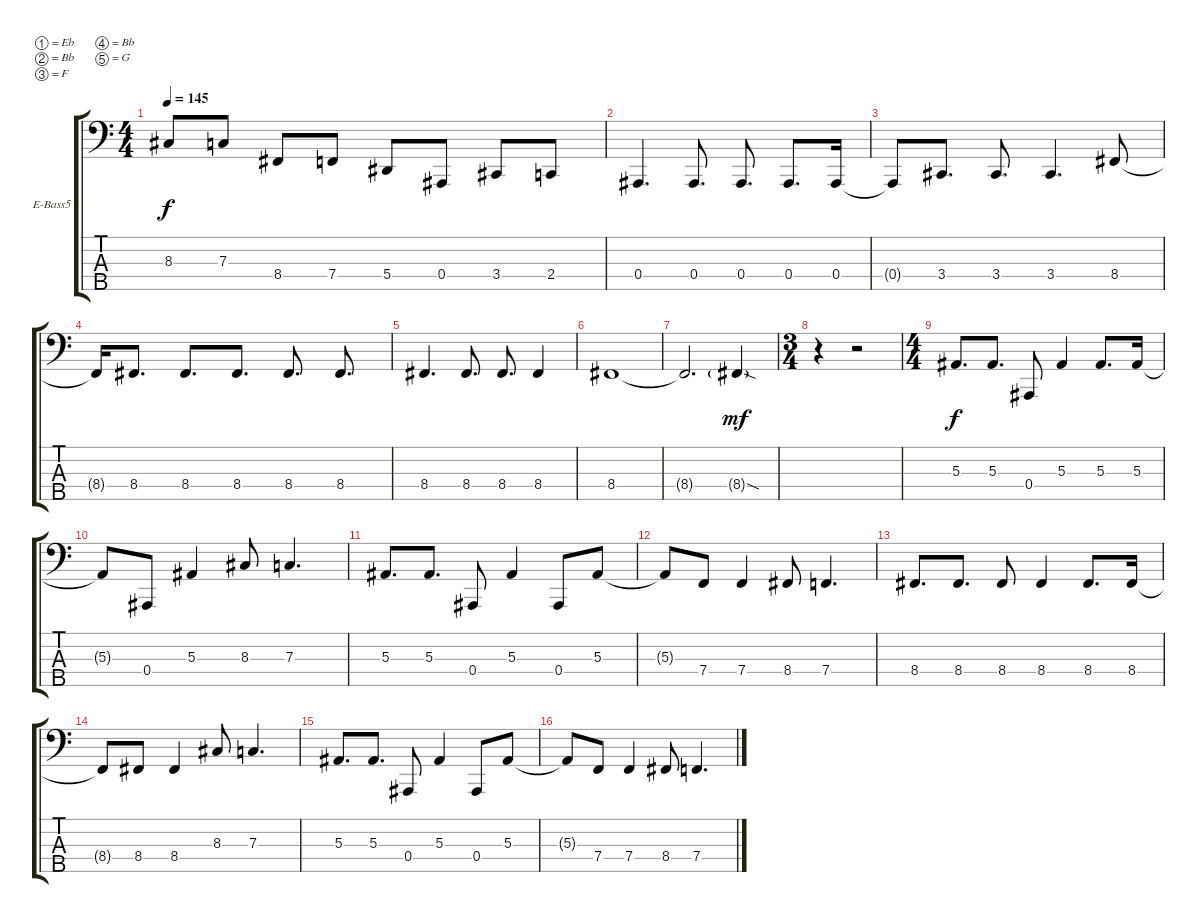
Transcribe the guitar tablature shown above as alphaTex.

\bracketExtendMode groupsimilarinstruments
\firstSystemTrackNameOrientation horizontal
\otherSystemsTrackNameOrientation horizontal
\track ("Bass" "E-Bass5") {instrument electricbasspick}
\staff {score tabs}
\tuning (Eb2 Bb1 F1 Bb0 G0)
\ts (4 4)
\tempo 145
\clef f4
\ks c
8.3.8{dy f} 7.3.8 8.4.8 7.4.8 5.4.8 0.4.8 3.4.8 2.4.8 |
0.4.4{d} 0.4.8{d} 0.4.8{d} 0.4.8{d} 0.4.16 |
0.4{t}.8 3.4.8{d} 3.4.8{d} 3.4.4{d} 8.4.8 |
8.4{t}.16 8.4.8{d} 8.4.8{d} 8.4.8{d} 8.4.8{d} 8.4.8{d} |
8.4.4{d} 8.4.8{d} 8.4.8{d} 8.4.4 |
8.4.1 |
8.4{t}.2{d} 8.4{sod g}.4{dy mf} |
\ts (3 4)
\beaming (8 2 2 2 2)
r.4 r.2 |
\ts (4 4)
\beaming (8 2 2 2 2)
5.3.8{d dy f} 5.3.8{d} 0.4.8 5.3.4 5.3.8{d} 5.3.16 |
5.3{t}.8 0.4.8 5.3.4 8.3.8 7.3.4{d} |
5.3.8{d} 5.3.8{d} 0.4.8 5.3.4 0.4.8 5.3.8 |
5.3{t}.8 7.4.8 7.4.4 8.4.8 7.4.4{d} |
8.4.8{d} 8.4.8{d} 8.4.8 8.4.4 8.4.8{d} 8.4.16 |
8.4{t}.8 8.4.8 8.4.4 8.3.8 7.3.4{d} |
5.3.8{d} 5.3.8{d} 0.4.8 5.3.4 0.4.8 5.3.8 |
5.3{t}.8 7.4.8 7.4.4 8.4.8 7.4.4{d}
